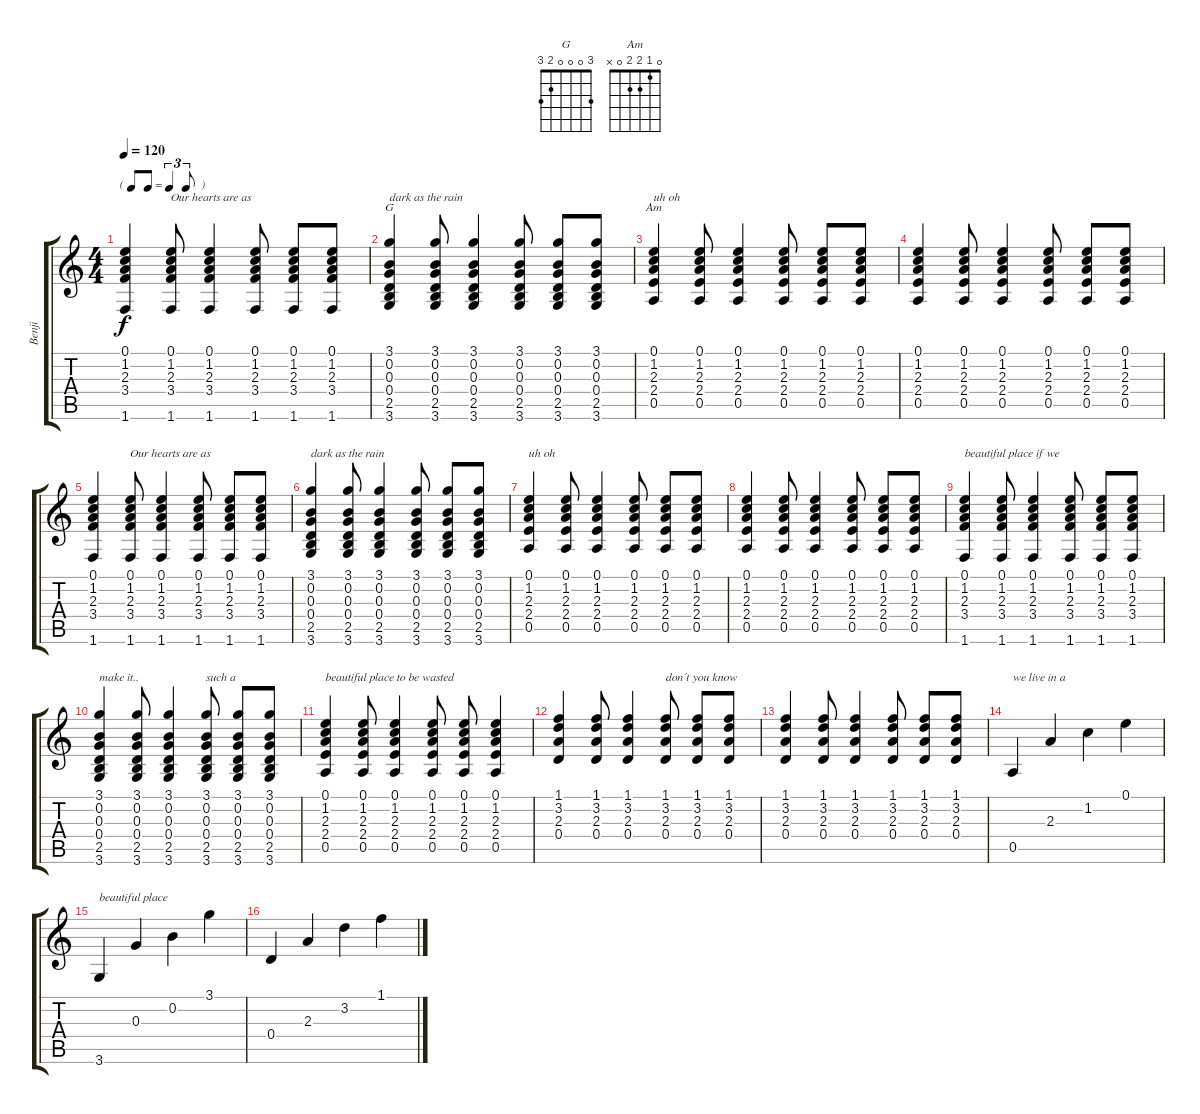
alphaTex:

\track ("Benji" "Benji") {instrument acousticguitarsteel}
\staff {score tabs}
\tuning (E4 B3 G3 D3 A2 E2) {hide}
\chord ("G" 3 0 0 0 2 3)
\chord ("Am" 0 1 2 2 0 x)
\ts (4 4)
\tf triplet8th
\tempo 120
\clef g2
\ks c
(0.1 1.2 2.3 3.4 1.6).4{dy f} (0.1 1.2 2.3 3.4 1.6).8{txt "Our hearts are as "} (0.1 1.2 2.3 3.4 1.6).4 (0.1 1.2 2.3 3.4 1.6).8 (0.1 1.2 2.3 3.4 1.6).8 (0.1 1.2 2.3 3.4 1.6).8 |
(3.1 0.2 0.3 0.4 2.5 3.6).4{ch "G" txt "dark as the rain"} (3.1 0.2 0.3 0.4 2.5 3.6).8 (3.1 0.2 0.3 0.4 2.5 3.6).4 (3.1 0.2 0.3 0.4 2.5 3.6).8 (3.1 0.2 0.3 0.4 2.5 3.6).8 (3.1 0.2 0.3 0.4 2.5 3.6).8 |
(0.1 1.2 2.3 2.4 0.5).4{ch "Am" txt "uh oh"} (0.1 1.2 2.3 2.4 0.5).8 (0.1 1.2 2.3 2.4 0.5).4 (0.1 1.2 2.3 2.4 0.5).8 (0.1 1.2 2.3 2.4 0.5).8 (0.1 1.2 2.3 2.4 0.5).8 |
(0.1 1.2 2.3 2.4 0.5).4 (0.1 1.2 2.3 2.4 0.5).8 (0.1 1.2 2.3 2.4 0.5).4 (0.1 1.2 2.3 2.4 0.5).8 (0.1 1.2 2.3 2.4 0.5).8 (0.1 1.2 2.3 2.4 0.5).8 |
(0.1 1.2 2.3 3.4 1.6).4 (0.1 1.2 2.3 3.4 1.6).8{txt "Our hearts are as "} (0.1 1.2 2.3 3.4 1.6).4 (0.1 1.2 2.3 3.4 1.6).8 (0.1 1.2 2.3 3.4 1.6).8 (0.1 1.2 2.3 3.4 1.6).8 |
(3.1 0.2 0.3 0.4 2.5 3.6).4{txt "dark as the rain"} (3.1 0.2 0.3 0.4 2.5 3.6).8 (3.1 0.2 0.3 0.4 2.5 3.6).4 (3.1 0.2 0.3 0.4 2.5 3.6).8 (3.1 0.2 0.3 0.4 2.5 3.6).8 (3.1 0.2 0.3 0.4 2.5 3.6).8 |
(0.1 1.2 2.3 2.4 0.5).4{txt "uh oh"} (0.1 1.2 2.3 2.4 0.5).8 (0.1 1.2 2.3 2.4 0.5).4 (0.1 1.2 2.3 2.4 0.5).8 (0.1 1.2 2.3 2.4 0.5).8 (0.1 1.2 2.3 2.4 0.5).8 |
(0.1 1.2 2.3 2.4 0.5).4 (0.1 1.2 2.3 2.4 0.5).8 (0.1 1.2 2.3 2.4 0.5).4 (0.1 1.2 2.3 2.4 0.5).8 (0.1 1.2 2.3 2.4 0.5).8 (0.1 1.2 2.3 2.4 0.5).8 |
(0.1 1.2 2.3 3.4 1.6).4{txt "beautiful place if we"} (0.1 1.2 2.3 3.4 1.6).8 (0.1 1.2 2.3 3.4 1.6).4 (0.1 1.2 2.3 3.4 1.6).8 (0.1 1.2 2.3 3.4 1.6).8 (0.1 1.2 2.3 3.4 1.6).8 |
(3.1 0.2 0.3 0.4 2.5 3.6).4{txt "make it.."} (3.1 0.2 0.3 0.4 2.5 3.6).8 (3.1 0.2 0.3 0.4 2.5 3.6).4 (3.1 0.2 0.3 0.4 2.5 3.6).8{txt "such a "} (3.1 0.2 0.3 0.4 2.5 3.6).8 (3.1 0.2 0.3 0.4 2.5 3.6).8 |
(0.1 1.2 2.3 2.4 0.5).4{txt "beautiful place to be wasted"} (0.1 1.2 2.3 2.4 0.5).8 (0.1 1.2 2.3 2.4 0.5).4 (0.1 1.2 2.3 2.4 0.5).8 (0.1 1.2 2.3 2.4 0.5).8 (0.1 1.2 2.3 2.4 0.5).4 |
(1.1 3.2 2.3 0.4).4 (1.1 3.2 2.3 0.4).8 (1.1 3.2 2.3 0.4).4 (1.1 3.2 2.3 0.4).8{txt "don´t you know"} (1.1 3.2 2.3 0.4).8 (1.1 3.2 2.3 0.4).8 |
(1.1 3.2 2.3 0.4).4 (1.1 3.2 2.3 0.4).8 (1.1 3.2 2.3 0.4).4 (1.1 3.2 2.3 0.4).8 (1.1 3.2 2.3 0.4).8 (1.1 3.2 2.3 0.4).8 |
0.5.4{txt "we live in a"} 2.3.4 1.2.4 0.1.4 |
3.6.4{txt "beautiful place"} 0.3.4 0.2.4 3.1.4 |
0.4.4 2.3.4 3.2.4 1.1.4
